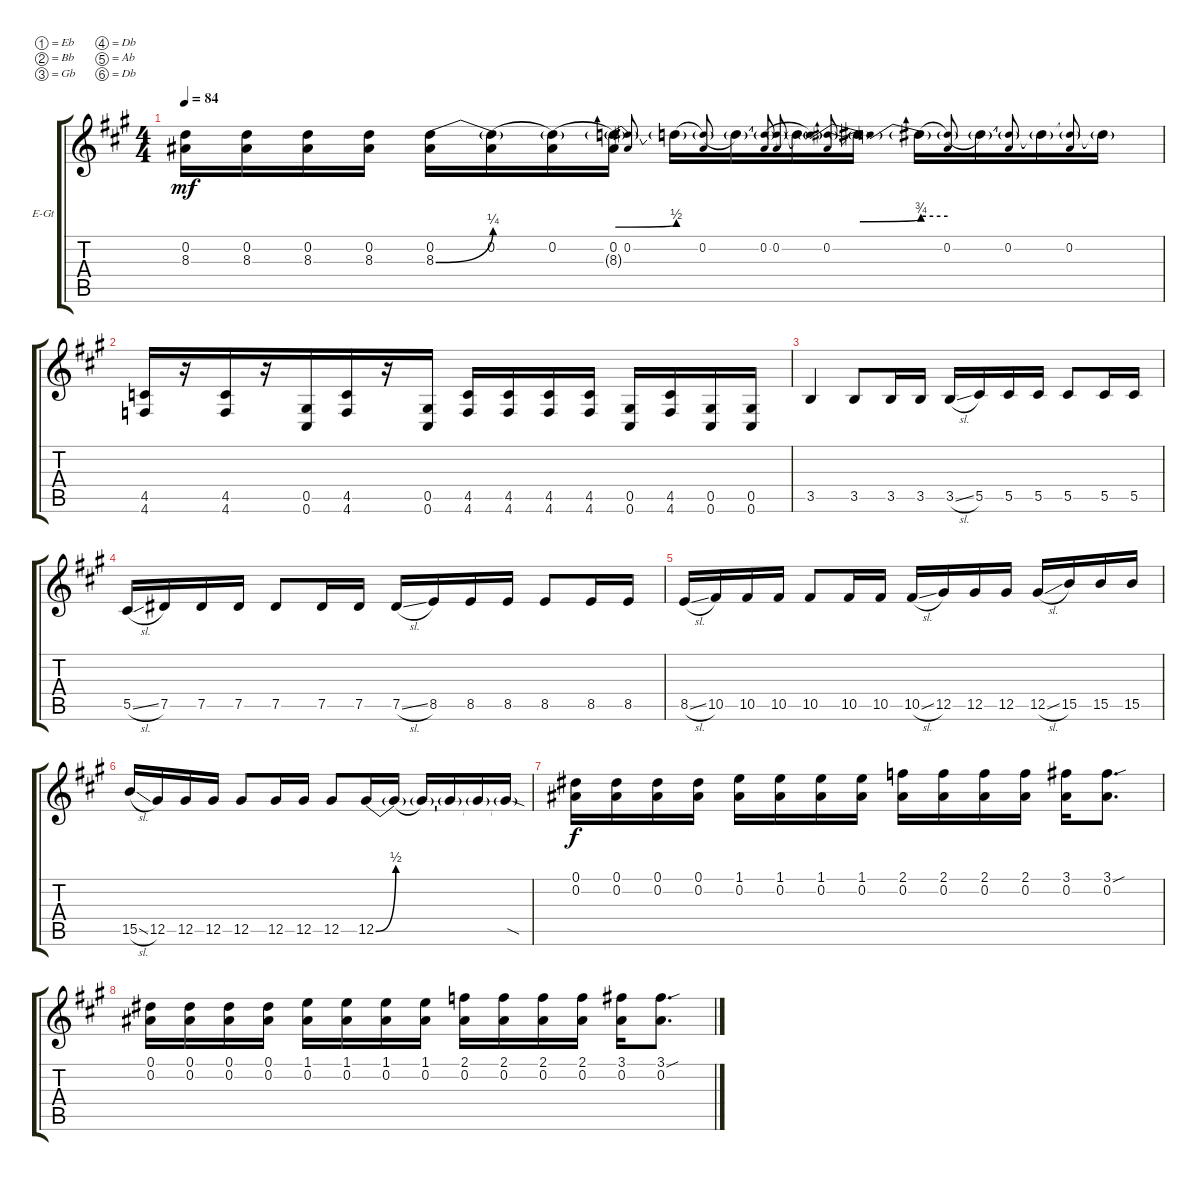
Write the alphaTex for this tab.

\defaultSystemsLayout 4
\bracketExtendMode groupsimilarinstruments
\firstSystemTrackNameOrientation horizontal
\otherSystemsTrackNameOrientation horizontal
\track ("Guitar1" "E-Gt") {instrument distortionguitar}
\staff {score tabs}
\tuning (Eb4 Bb3 Gb3 Db3 Ab2 Db2)
\ts (4 4)
\tempo 84
\clef g2
\scale
1.07062
\ks a
(8.3 0.2).16{dy mf} (8.3 0.2).16 (8.3 0.2).16 (8.3 0.2).16 (8.3{be (bend 0 0 15 1)} 0.2).16 (8.3{be (hold 0 0 60 0) t} 0.2).16 (8.3{be (hold 0 0 60 0) t} 0.2).16 (8.3{be (bend 0 1 17.4 2) t} 0.2).16 (0.2 8.3{t}).8{gr onbeat} 8.3{be (hold 0 0 60 0) t}.16 (0.2 8.3{be (hold 0 0 60 0) t}).8{gr onbeat} 8.3{t}.16 (0.2 8.3{t}).8{gr onbeat} 8.3{t}.16 (0.2 8.3{t}).8{gr onbeat} 8.3{be (prebendbend 0 2 17.4 3) t}.16 (0.2 8.3{t}).8{gr onbeat} 8.3{be (prebend 0 3 60 3) t}.16 (0.2 8.3{be (hold 0 0 60 0) t}).8{gr onbeat} 8.3{t}.16 (0.2 8.3{t}).8{gr onbeat} 8.3{t}.16 (0.2 8.3{t}).8{gr onbeat} 8.3{t}.16 |
\scale
0.929382 (4.6 4.5).16 r.16{beam merge} (4.6 4.5).16{beam merge} r.16{beam merge} (0.6 0.5).16{beam merge} (4.6 4.5).16{beam merge} r.16 (0.5 0.6).16 (4.6 4.5).16 (4.6 4.5).16 (4.6 4.5).16 (4.5 4.6).16 (0.6 0.5).16 (4.6 4.5).16 (0.6 0.5).16 (0.6 0.5).16 |
\scale
1.07062 3.5.4 3.5.8 3.5.16 3.5.16 3.5{sl}.16 5.5.16 5.5.16 5.5.16 5.5.8 5.5.16 5.5.16 |
\scale
0.929382 5.5{sl}.16 7.5.16 7.5.16 7.5.16 7.5.8 7.5.16 7.5.16 7.5{sl}.16 8.5.16 8.5.16 8.5.16 8.5.8 8.5.16 8.5.16 |
\scale
1.07062 8.5{sl}.16 10.5.16 10.5.16 10.5.16 10.5.8 10.5.16 10.5.16 10.5{sl}.16 12.5.16 12.5.16 12.5.16 12.5{sl}.16 15.5.16 15.5.16 15.5.16 |
\scale
0.929382 15.5{sl}.16 12.5.16 12.5.16 12.5.16 12.5.8 12.5.16 12.5.16 12.5.8 12.5{be (bend 0 0 15 2)}.16 12.5{be (hold 0 0 60 0) t}.16 12.5{t}.16 12.5{t}.16 12.5{t}.16 12.5{sod t}.16 |
\scale
1.07062 (0.1 0.2).16{dy f} (0.1 0.2).16 (0.1 0.2).16 (0.1 0.2).16 (0.2 1.1).16 (0.2 1.1).16 (0.2 1.1).16 (0.2 1.1).16 (2.1 0.2).16 (2.1 0.2).16 (2.1 0.2).16 (2.1 0.2).16 (0.2 3.1).16 (0.2 3.1{sou}).8{d} |
\scale
0.929382 (0.1 0.2).16 (0.1 0.2).16 (0.1 0.2).16 (0.1 0.2).16 (0.2 1.1).16 (0.2 1.1).16 (0.2 1.1).16 (0.2 1.1).16 (2.1 0.2).16 (2.1 0.2).16 (2.1 0.2).16 (2.1 0.2).16 (0.2 3.1).16 (0.2 3.1{sou}).8{d}
